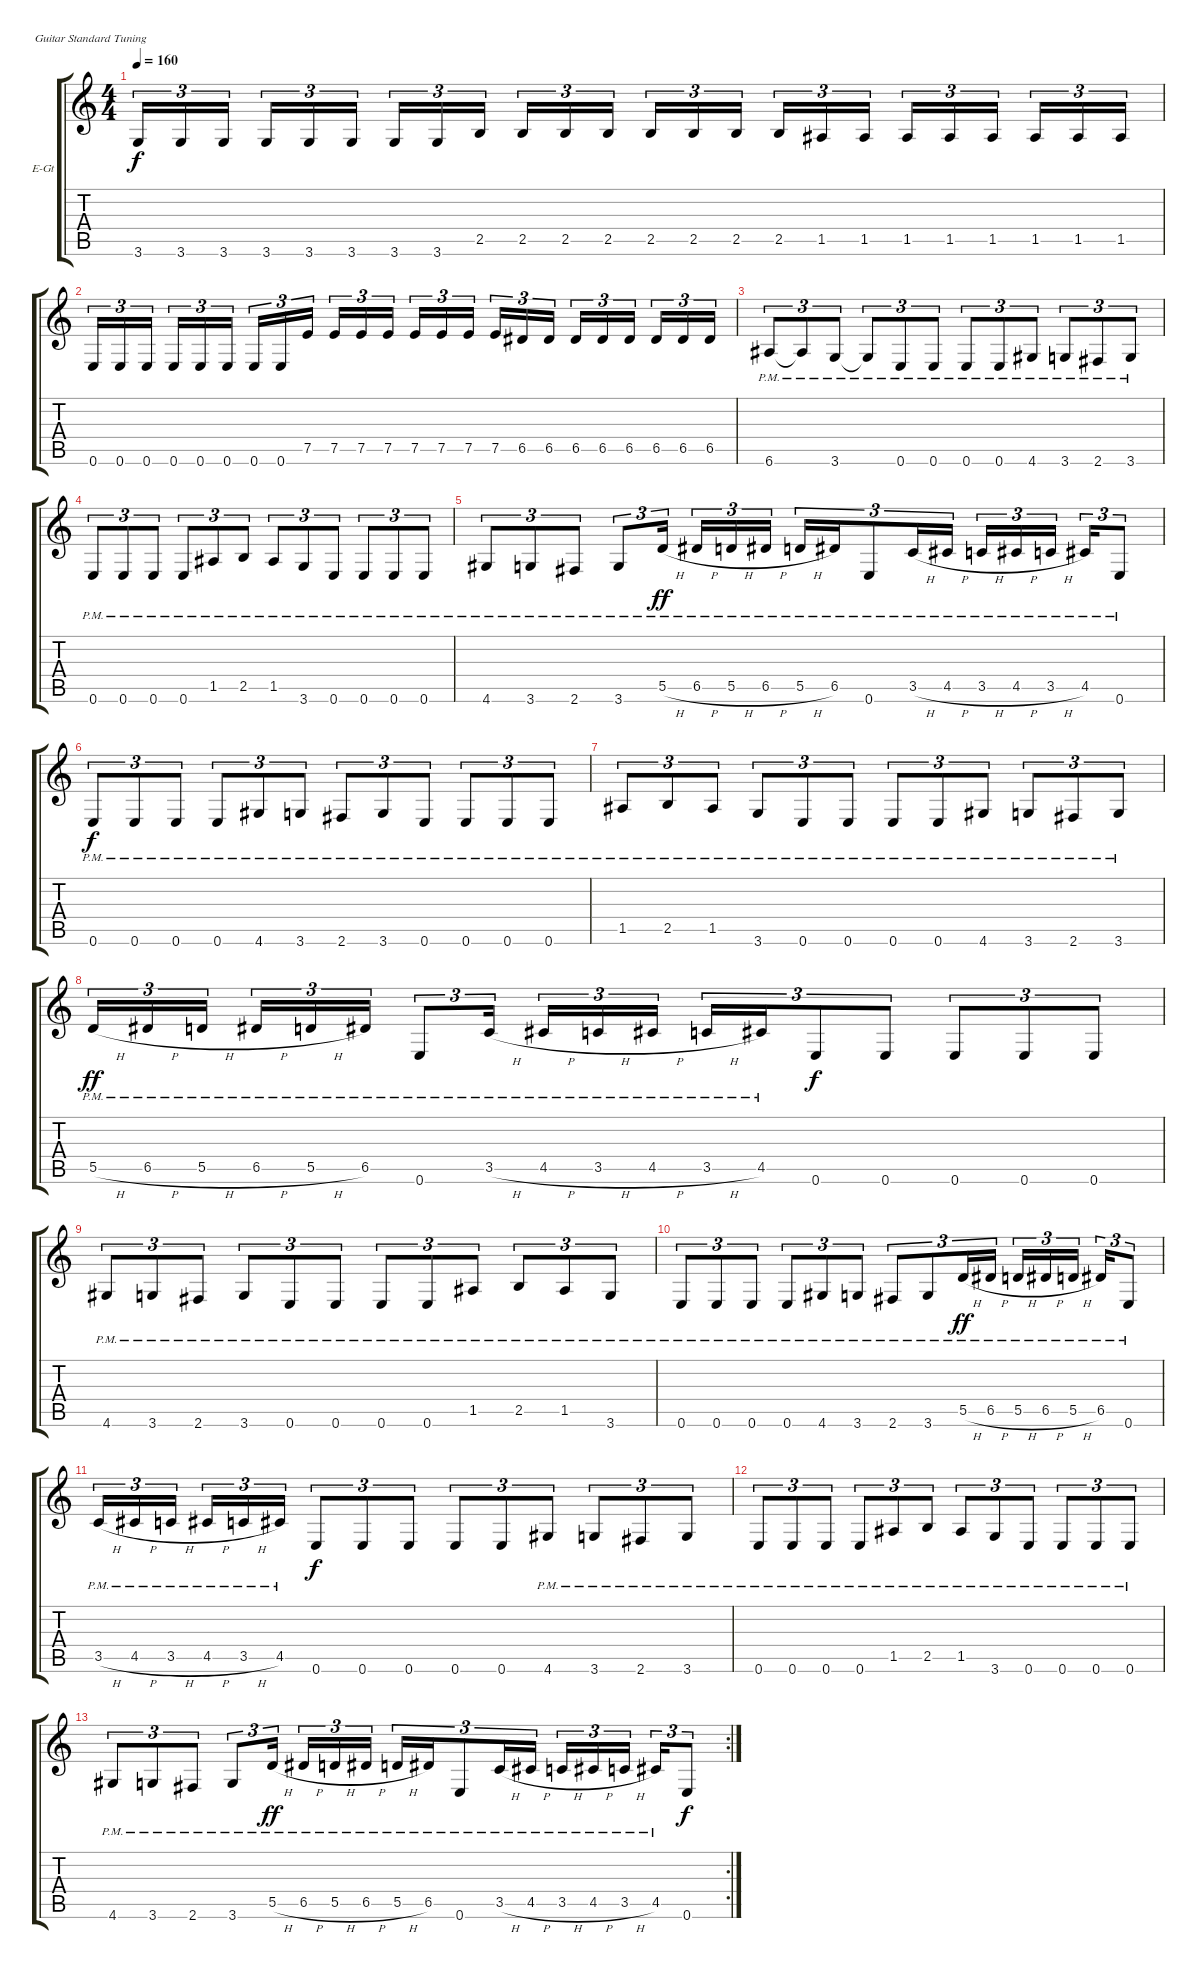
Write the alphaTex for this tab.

\defaultSystemsLayout 4
\bracketExtendMode groupsimilarinstruments
\firstSystemTrackNameOrientation horizontal
\otherSystemsTrackNameOrientation horizontal
\track ("Lead Guitar" "E-Gt") {instrument distortionguitar}
\staff {score tabs}
\tuning (E4 B3 G3 D3 A2 E2)
\ts (4 4)
\tempo 160
\clef g2
\ks c
3.6.16{tu (3 2) dy f} 3.6.16{tu (3 2)} 3.6.16{tu (3 2)} 3.6.16{tu (3 2)} 3.6.16{tu (3 2)} 3.6.16{tu (3 2)} 3.6.16{tu (3 2)} 3.6.16{tu (3 2)} 2.5.16{tu (3 2)} 2.5.16{tu (3 2)} 2.5.16{tu (3 2)} 2.5.16{tu (3 2)} 2.5.16{tu (3 2)} 2.5.16{tu (3 2)} 2.5.16{tu (3 2)} 2.5.16{tu (3 2)} 1.5.16{tu (3 2)} 1.5.16{tu (3 2)} 1.5.16{tu (3 2)} 1.5.16{tu (3 2)} 1.5.16{tu (3 2)} 1.5.16{tu (3 2)} 1.5.16{tu (3 2)} 1.5.16{tu (3 2)} |
0.6.16{tu (3 2)} 0.6.16{tu (3 2)} 0.6.16{tu (3 2)} 0.6.16{tu (3 2)} 0.6.16{tu (3 2)} 0.6.16{tu (3 2)} 0.6.16{tu (3 2)} 0.6.16{tu (3 2)} 7.5.16{tu (3 2)} 7.5.16{tu (3 2)} 7.5.16{tu (3 2)} 7.5.16{tu (3 2)} 7.5.16{tu (3 2)} 7.5.16{tu (3 2)} 7.5.16{tu (3 2)} 7.5.16{tu (3 2)} 6.5.16{tu (3 2)} 6.5.16{tu (3 2)} 6.5.16{tu (3 2)} 6.5.16{tu (3 2)} 6.5.16{tu (3 2)} 6.5.16{tu (3 2)} 6.5.16{tu (3 2)} 6.5.16{tu (3 2)} |
6.6{pm}.8{tu (3 2)} 6.6{pm t}.8{tu (3 2)} 3.6{pm}.8{tu (3 2)} 3.6{pm t}.8{tu (3 2)} 0.6{pm}.8{tu (3 2)} 0.6{pm}.8{tu (3 2)} 0.6{pm}.8{tu (3 2)} 0.6{pm}.8{tu (3 2)} 4.6{pm}.8{tu (3 2)} 3.6{pm}.8{tu (3 2)} 2.6{pm}.8{tu (3 2)} 3.6{pm}.8{tu (3 2)} |
0.6{pm}.8{tu (3 2)} 0.6{pm}.8{tu (3 2)} 0.6{pm}.8{tu (3 2)} 0.6{pm}.8{tu (3 2)} 1.5{pm}.8{tu (3 2)} 2.5{pm}.8{tu (3 2)} 1.5{pm}.8{tu (3 2)} 3.6{pm}.8{tu (3 2)} 0.6{pm}.8{tu (3 2)} 0.6{pm}.8{tu (3 2)} 0.6{pm}.8{tu (3 2)} 0.6{pm}.8{tu (3 2)} |
4.6{pm}.8{tu (3 2)} 3.6{pm}.8{tu (3 2)} 2.6{pm}.8{tu (3 2)} 3.6{pm}.8{tu (3 2)} 5.5{h pm}.16{tu (3 2) dy ff} 6.5{h pm}.16{tu (3 2)} 5.5{h pm}.16{tu (3 2)} 6.5{h pm}.16{tu (3 2)} 5.5{h pm}.16{tu (3 2)} 6.5{pm}.16{tu (3 2)} 0.6{pm}.8{tu (3 2)} 3.5{h pm}.16{tu (3 2)} 4.5{h pm}.16{tu (3 2)} 3.5{h pm}.16{tu (3 2)} 4.5{h pm}.16{tu (3 2)} 3.5{h pm}.16{tu (3 2)} 4.5{pm}.16{tu (3 2)} 0.6{pm}.8{tu (3 2)} |
0.6{pm}.8{tu (3 2) dy f} 0.6{pm}.8{tu (3 2)} 0.6{pm}.8{tu (3 2)} 0.6{pm}.8{tu (3 2)} 4.6{pm}.8{tu (3 2)} 3.6{pm}.8{tu (3 2)} 2.6{pm}.8{tu (3 2)} 3.6{pm}.8{tu (3 2)} 0.6{pm}.8{tu (3 2)} 0.6{pm}.8{tu (3 2)} 0.6{pm}.8{tu (3 2)} 0.6{pm}.8{tu (3 2)} |
1.5{pm}.8{tu (3 2)} 2.5{pm}.8{tu (3 2)} 1.5{pm}.8{tu (3 2)} 3.6{pm}.8{tu (3 2)} 0.6{pm}.8{tu (3 2)} 0.6{pm}.8{tu (3 2)} 0.6{pm}.8{tu (3 2)} 0.6{pm}.8{tu (3 2)} 4.6{pm}.8{tu (3 2)} 3.6{pm}.8{tu (3 2)} 2.6{pm}.8{tu (3 2)} 3.6{pm}.8{tu (3 2)} |
5.5{h pm}.16{tu (3 2) dy ff} 6.5{h pm}.16{tu (3 2)} 5.5{h pm}.16{tu (3 2)} 6.5{h pm}.16{tu (3 2)} 5.5{h pm}.16{tu (3 2)} 6.5{pm}.16{tu (3 2)} 0.6{pm}.8{tu (3 2)} 3.5{h pm}.16{tu (3 2)} 4.5{h pm}.16{tu (3 2)} 3.5{h pm}.16{tu (3 2)} 4.5{h pm}.16{tu (3 2)} 3.5{h pm}.16{tu (3 2)} 4.5{pm}.16{tu (3 2)} 0.6.8{tu (3 2) dy f} 0.6.8{tu (3 2)} 0.6.8{tu (3 2)} 0.6.8{tu (3 2)} 0.6.8{tu (3 2)} |
4.6{pm}.8{tu (3 2)} 3.6{pm}.8{tu (3 2)} 2.6{pm}.8{tu (3 2)} 3.6{pm}.8{tu (3 2)} 0.6{pm}.8{tu (3 2)} 0.6{pm}.8{tu (3 2)} 0.6{pm}.8{tu (3 2)} 0.6{pm}.8{tu (3 2)} 1.5{pm}.8{tu (3 2)} 2.5{pm}.8{tu (3 2)} 1.5{pm}.8{tu (3 2)} 3.6{pm}.8{tu (3 2)} |
0.6{pm}.8{tu (3 2)} 0.6{pm}.8{tu (3 2)} 0.6{pm}.8{tu (3 2)} 0.6{pm}.8{tu (3 2)} 4.6{pm}.8{tu (3 2)} 3.6{pm}.8{tu (3 2)} 2.6{pm}.8{tu (3 2)} 3.6{pm}.8{tu (3 2)} 5.5{h pm}.16{tu (3 2) dy ff} 6.5{h pm}.16{tu (3 2)} 5.5{h pm}.16{tu (3 2)} 6.5{h pm}.16{tu (3 2)} 5.5{h pm}.16{tu (3 2)} 6.5{pm}.16{tu (3 2)} 0.6{pm}.8{tu (3 2)} |
3.5{h pm}.16{tu (3 2)} 4.5{h pm}.16{tu (3 2)} 3.5{h pm}.16{tu (3 2)} 4.5{h pm}.16{tu (3 2)} 3.5{h pm}.16{tu (3 2)} 4.5{pm}.16{tu (3 2)} 0.6.8{tu (3 2) dy f} 0.6.8{tu (3 2)} 0.6.8{tu (3 2)} 0.6.8{tu (3 2)} 0.6.8{tu (3 2)} 4.6{pm}.8{tu (3 2)} 3.6{pm}.8{tu (3 2)} 2.6{pm}.8{tu (3 2)} 3.6{pm}.8{tu (3 2)} |
0.6{pm}.8{tu (3 2)} 0.6{pm}.8{tu (3 2)} 0.6{pm}.8{tu (3 2)} 0.6{pm}.8{tu (3 2)} 1.5{pm}.8{tu (3 2)} 2.5{pm}.8{tu (3 2)} 1.5{pm}.8{tu (3 2)} 3.6{pm}.8{tu (3 2)} 0.6{pm}.8{tu (3 2)} 0.6{pm}.8{tu (3 2)} 0.6{pm}.8{tu (3 2)} 0.6{pm}.8{tu (3 2)} |
\rc 2
4.6{pm}.8{tu (3 2)} 3.6{pm}.8{tu (3 2)} 2.6{pm}.8{tu (3 2)} 3.6{pm}.8{tu (3 2)} 5.5{h pm}.16{tu (3 2) dy ff} 6.5{h pm}.16{tu (3 2)} 5.5{h pm}.16{tu (3 2)} 6.5{h pm}.16{tu (3 2)} 5.5{h pm}.16{tu (3 2)} 6.5{pm}.16{tu (3 2)} 0.6{pm}.8{tu (3 2)} 3.5{h pm}.16{tu (3 2)} 4.5{h pm}.16{tu (3 2)} 3.5{h pm}.16{tu (3 2)} 4.5{h pm}.16{tu (3 2)} 3.5{h pm}.16{tu (3 2)} 4.5{pm}.16{tu (3 2)} 0.6.8{tu (3 2) dy f}
